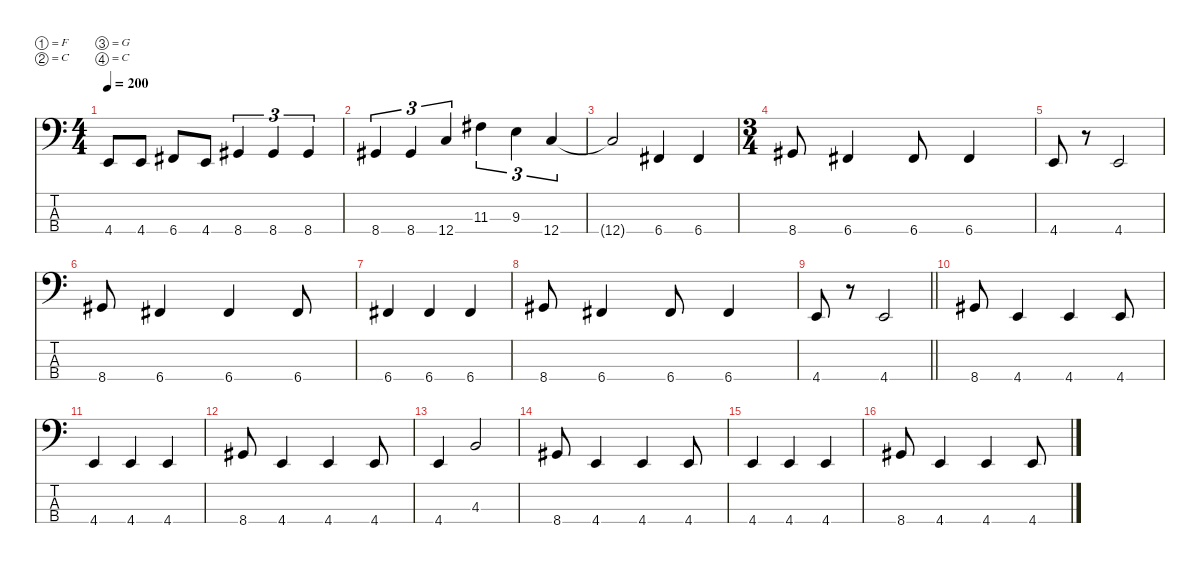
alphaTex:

\defaultSystemsLayout 4
\hideDynamics
\bracketExtendMode nobrackets
\singleTrackTrackNamePolicy hidden
\multiTrackTrackNamePolicy hidden
\firstSystemTrackNameMode fullname
\otherSystemsTrackNameOrientation horizontal
\track ("Bass" "el.bs.") {defaultSystemsLayout 8 instrument electricbassfinger}
\staff {score tabs}
\tuning (F2 C2 G1 C1)
\ts (4 4)
\tempo 200
\clef f4
\ks c
4.4{t}.8{dy f beam Up} 4.4.8{beam Up} 6.4{acc #}.8{beam Up} 4.4.8{beam Up} 8.4{acc #}.4{tu (3 2) beam Up} 8.4{acc #}.4{tu (3 2) beam Up} 8.4{acc #}.4{tu (3 2) beam Up} |
8.4{acc #}.4{tu (3 2) beam Up} 8.4{acc #}.4{tu (3 2) beam Up} 12.4.4{tu (3 2) beam Up} 11.3{acc #}.4{tu (3 2) beam Down} 9.3.4{tu (3 2) beam Down} 12.4.4{tu (3 2) beam Up} |
12.4{t}.2{beam Up} 6.4{acc #}.4{beam Up} 6.4{acc #}.4{beam Up} |
\ts (3 4)
\beaming (8 2 2 2)
8.4{acc #}.8{beam Up} 6.4{acc #}.4{beam Up} 6.4{acc #}.8{beam Up} 6.4{acc #}.4{beam Up} |
4.4.8{beam Up} r.8{beam Up} 4.4.2{beam Up} |
8.4{acc #}.8{beam Up} 6.4{acc #}.4{beam Up} 6.4{acc #}.4{beam Up} 6.4{acc #}.8{beam Up} |
6.4{acc #}.4{beam Up} 6.4{acc #}.4{beam Up} 6.4{acc #}.4{beam Up} |
8.4{acc #}.8{beam Up} 6.4{acc #}.4{beam Up} 6.4{acc #}.8{beam Up} 6.4{acc #}.4{beam Up} |
\barLineRight lightlight
4.4.8{beam Up} r.8{beam Up} 4.4.2{beam Up} |
8.4{acc #}.8{beam Up} 4.4.4{beam Up} 4.4.4{beam Up} 4.4.8{beam Up} |
4.4.4{beam Up} 4.4.4{beam Up} 4.4.4{beam Up} |
8.4{acc #}.8{beam Up} 4.4.4{beam Up} 4.4.4{beam Up} 4.4.8{beam Up} |
4.4.4{beam Up} 4.3.2{beam Up} |
8.4{acc #}.8{beam Up} 4.4.4{beam Up} 4.4.4{beam Up} 4.4.8{beam Up} |
4.4.4{beam Up} 4.4.4{beam Up} 4.4.4{beam Up} |
8.4{acc #}.8{beam Up} 4.4.4{beam Up} 4.4.4{beam Up} 4.4.8{beam Up}
